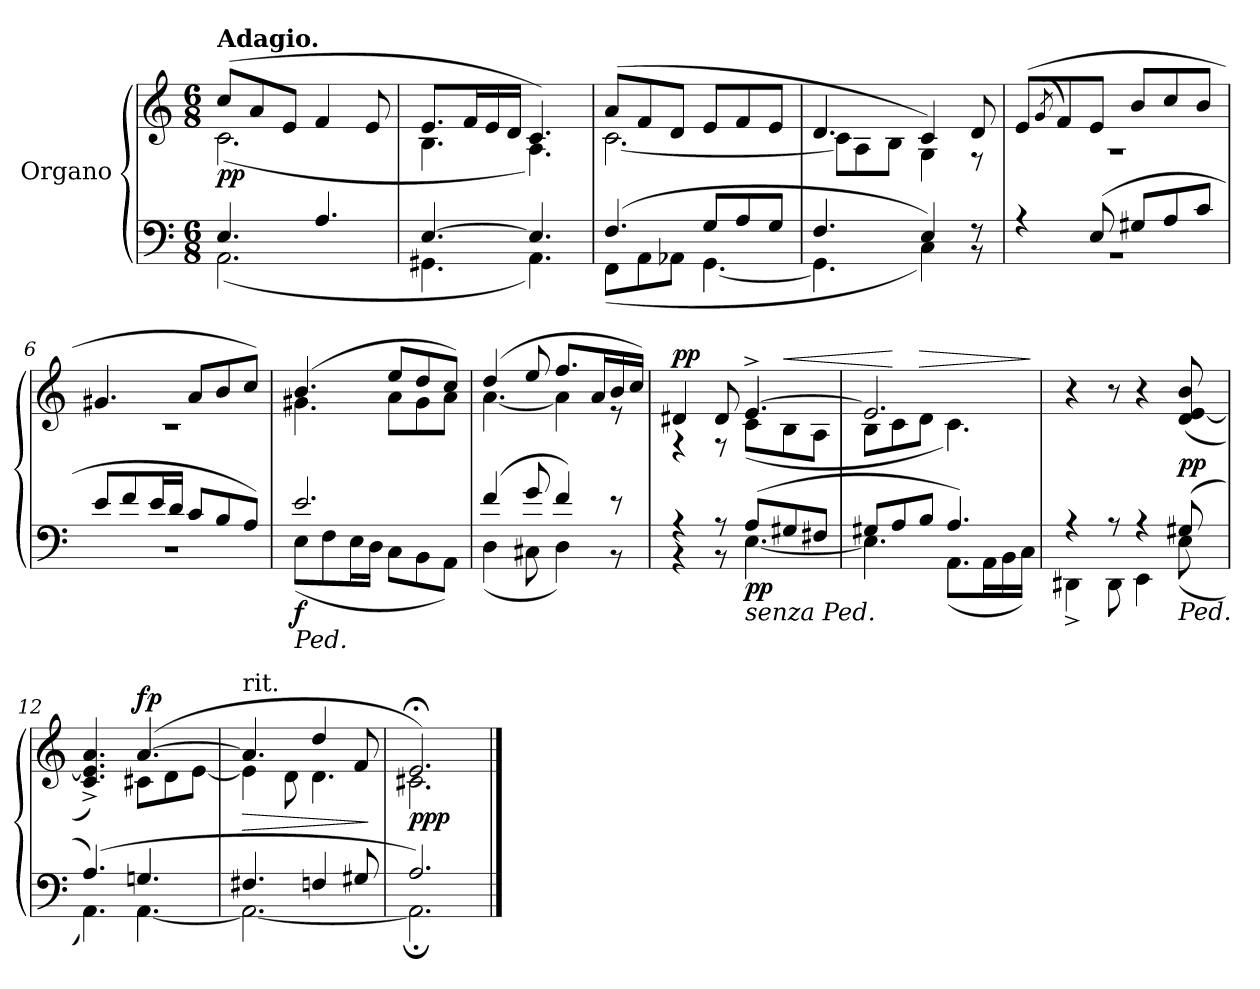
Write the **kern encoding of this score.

**kern	**kern	**dynam
*part1	*part1	*part1
*staff2	*staff1	*staff1/2
*I"Organo	*	*
*clefF4	*clefG2	*
*k[]	*k[]	*
*M6/8	*M6/8	*
=1	=1	=1
*^	*^	*
!	!	!LO:TX:a:B:t=Adagio.	!	!
4.E/	(2.AA\	(8cc/L	(2.c\	pp
.	.	8a/	.	.
.	.	8e/J	.	.
4.A/	.	4f/	.	.
.	.	8e/	.	.
=2	=2	=2	=2	=2
[4.E/	4.GG#X\	8.e/L	4.B\	.
.	.	16f/L	.	.
.	.	16e/	.	.
.	.	16d/JJ	.	.
4.E/]	4.AA\)	4.c/)	4.A\)	.
=3	=3	=3	=3	=3
(4.F/	(8FF\L	(8a/L	[2.c\	.
.	8AA\	8f/	.	.
.	8AA-X\J	8d/J	.	.
8G/L	[4.GG\	8e/L	.	.
8A/	.	8f/	.	.
8G/J	.	8e/J	.	.
=4	=4	=4	=4	=4
4.F/	4.GG\]	4.d/	8c\L]	.
.	.	.	8A\	.
.	.	.	8B\J	.
4E/)	4C\)	4c/)	4G\	.
!	!	!	!	!LO:DY:a
8r	8r	8d/	8r	pf
=5	=5	=5	=5	=5
4r	2.r	(8e/L	2.r	.
.	.	(8qg/	.	.
.	.	8f/)	.	.
(8E/	.	8e/J	.	.
8G#X/L	.	8b/L	.	.
8A/	.	8cc/	.	.
8c/J	.	8b/J	.	.
=6	=6	=6	=6	=6
8e/L	2.r	4.g#X/	2.r	.
8f/	.	.	.	.
16e/L	.	.	.	.
16d/JJ	.	.	.	.
8c/L	.	8a/L	.	.
8B/	.	8b/	.	.
8A/J)	.	8cc/J)	.	.
=7	=7	=7	=7	=7
!LO:TX:b:i:t=Ped.	!	!	!	!
!	!	!	!	!LO:DY:b=2
2.e/	(8E\L	(4.b/	4.g#X\	f
.	8F\	.	.	.
.	16E\L	.	.	.
.	16D\JJ	.	.	.
.	8C\L	8ee/L	8a\L	.
.	8BB\	8dd/	8g#\	.
.	8AA\J)	8cc/J)	8a\J	.
=8	=8	=8	=8	=8
(4f/	(4D\	(4dd/	[4.a\	.
8g/	8C#X\	8ee/	.	.
4f/)	4D\)	8.ff/L	4a\]	.
.	.	16a/L	.	.
8r	8r	16b/	8r	.
.	.	16cc/JJ)	.	.
=9	=9	=9	=9	=9
!	!	!	!	!LO:DY:a
4rBB	4rA	4d#X/	4r	pp
8rBB	8rA	8d#/	8r	.
!LO:TX:b:i:t=senza Ped.	!	!	!	!
!	!	!	!	!LO:DY:b=2
(8A/L	[4.E\	[4.e^/	(8c\L	pp
!	!	!	!	!LO:HP:a
8G#X/	.	.	8B\	<
8F#X/J	.	.	8A\J	.
=10	=10	=10	=10	=10
8G#X/L	4.E\]	2.e/]	8B\L	.
8A/	.	.	8c\	[
!	!	!	!	!LO:HP:a
8B/J	.	.	8d\J	>
4.A/)	(8.AA\L	.	4.c\)	.
.	16AA\L	.	.	.
.	16BB\	.	.	.
.	16C\JJ)	.	.	.
*v	*v	*	*	*
*	*v	*v	*
.	.	]
=11	=11	=11
*^	*	*
4r	4DD#X^\	4r	.
8r	8DD#\	8r	.
4r	4EE\	4r	.
!LO:TX:b:i:t=Ped.	!	!	!
(8G#X/	(8E\	(8d/ [8e/ 8b/	pp
=12	=12	=12	=12
*	*	*^	*
(4.A/)	4.AA\)	4.c^/ 4.e]^/ 4.a^/)	4.ryy	.
!	!	!	!	!LO:DY:a
4.Gn/	[4.AA\	([4.a/	8c#X\L	fp
.	.	.	8d\	.
.	.	.	[8e\J	.
=13	=13	=13	=13	=13
!	!	!LO:TX:a:t=rit.	!	!
4.F#X/	2.AA\_	4.a/]	4e\]	>
.	.	.	8d\	.
4Fn/	.	4dd/	4.d\	.
8G#X/	.	8f/	.	.
*v	*v	*	*	*
*	*v	*v	*
.	.	]
=14	=14	=14
*^	*^	*
2.A/)	2.AA;<\]	2.e;</)	2.c#X\	ppp
*v	*v	*	*	*
*	*v	*v	*
==	==	==
*-	*-	*-
